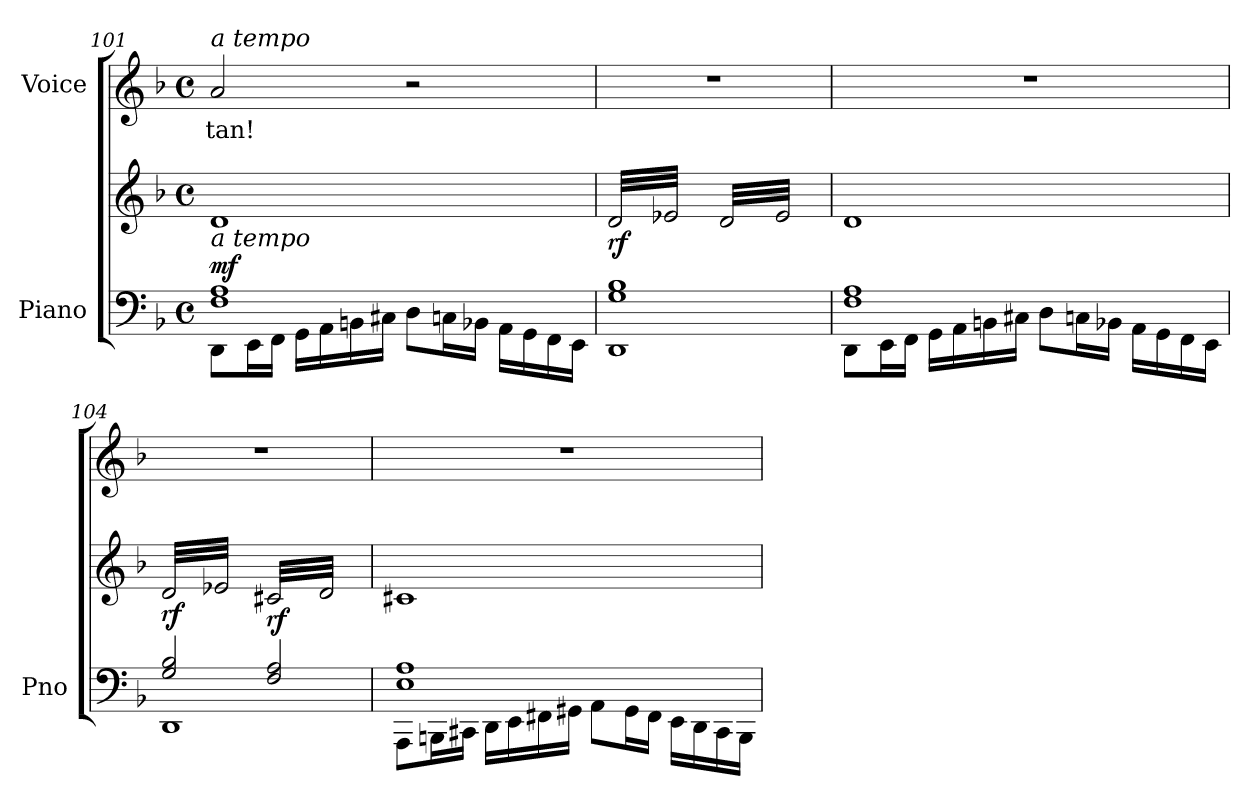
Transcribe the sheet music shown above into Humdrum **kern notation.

**kern	**kern	**dynam	**kern	**text
*part2	*part2	*part2	*part1	*part1
*staff3	*staff2	*staff2/3	*staff1	*staff1
*I"Piano	*	*	*I"Voice	*
*I'Pno	*	*	*	*
*clefF4	*clefG2	*	*clefG2	*
*k[b-]	*k[b-]	*	*k[b-]	*
*M4/4	*M4/4	*	*M4/4	*
*met(c)	*met(c)	*	*met(c)	*
=101	=101	=101	=101	=101
*^	*	*	*	*
!	!	!	!	!LO:TX:a:i:t=a tempo	!
!	!	!LO:TX:b:i:t=a tempo	!	!	!
!	!	!	!LO:DY:a=2	!	!LO:LY:b
8DD\L	1F 1A	1d	mf	2a/	-tan!
16EE\L	.	.	.	.	.
16FF\JJ	.	.	.	.	.
16GG\LL	.	.	.	.	.
16AA\	.	.	.	.	.
16BBn\	.	.	.	.	.
16C#X\JJ	.	.	.	.	.
8D\L	.	.	.	2r	.
16Cn\L	.	.	.	.	.
16BB-X\JJ	.	.	.	.	.
16AA\LL	.	.	.	.	.
16GG\	.	.	.	.	.
16FF\	.	.	.	.	.
16EE\JJ	.	.	.	.	.
=102	=102	=102	=102	=102	=102
!	!	!	!LO:DY:b	!	!
*	*	*tremolo	*	*	*
1G 1B-	1DD	(32d/LLL	rf	1r	.
.	.	32e-X/	.	.	.
.	.	32d/	.	.	.
.	.	32e-X/	.	.	.
.	.	32d/	.	.	.
.	.	32e-X/	.	.	.
.	.	32d/	.	.	.
.	.	32e-X/	.	.	.
.	.	32d/	.	.	.
.	.	32e-X/	.	.	.
.	.	32d/	.	.	.
.	.	32e-X/	.	.	.
.	.	32d/	.	.	.
.	.	32e-X/	.	.	.
.	.	32d/	.	.	.
.	.	32e-X/JJJ	.	.	.
.	.	32d/LLL	.	.	.
.	.	32e-/)	.	.	.
.	.	32d/	.	.	.
.	.	32e-/)	.	.	.
.	.	32d/	.	.	.
.	.	32e-/)	.	.	.
.	.	32d/	.	.	.
.	.	32e-/)	.	.	.
.	.	32d/	.	.	.
.	.	32e-/)	.	.	.
.	.	32d/	.	.	.
.	.	32e-/)	.	.	.
.	.	32d/	.	.	.
.	.	32e-/)	.	.	.
.	.	32d/	.	.	.
.	.	32e-/)JJJ	.	.	.
*	*	*Xtremolo	*	*	*
!!LO:LB:g=z
=103	=103	=103	=103	=103	=103
8DD\L	1F 1A	1d	.	1r	.
.	.	.	.	.	.
.	.	.	.	.	.
.	.	.	.	.	.
16EE\L	.	.	.	.	.
.	.	.	.	.	.
16FF\JJ	.	.	.	.	.
.	.	.	.	.	.
16GG\LL	.	.	.	.	.
16AA\	.	.	.	.	.
16BBn\	.	.	.	.	.
16C#X\JJ	.	.	.	.	.
8D\L	.	.	.	.	.
16Cn\L	.	.	.	.	.
16BB-X\JJ	.	.	.	.	.
16AA\LL	.	.	.	.	.
16GG\	.	.	.	.	.
16FF\	.	.	.	.	.
16EE\JJ	.	.	.	.	.
=104	=104	=104	=104	=104	=104
!	!	!	!LO:DY:b	!	!
*	*	*tremolo	*	*	*
2G/ 2B-/	1DD	(32d/LLL	rf	1r	.
.	.	32e-X/)	.	.	.
.	.	32d/	.	.	.
.	.	32e-X/)	.	.	.
.	.	32d/	.	.	.
.	.	32e-X/)	.	.	.
.	.	32d/	.	.	.
.	.	32e-X/)	.	.	.
.	.	32d/	.	.	.
.	.	32e-X/)	.	.	.
.	.	32d/	.	.	.
.	.	32e-X/)	.	.	.
.	.	32d/	.	.	.
.	.	32e-X/)	.	.	.
.	.	32d/	.	.	.
.	.	32e-X/)JJJ	.	.	.
!	!	!	!LO:DY:b	!	!
2F/ 2A/	.	(32c#X/LLL	rf	.	.
.	.	32d/)	.	.	.
.	.	32c#X/	.	.	.
.	.	32d/)	.	.	.
.	.	32c#X/	.	.	.
.	.	32d/)	.	.	.
.	.	32c#X/	.	.	.
.	.	32d/)	.	.	.
.	.	32c#X/	.	.	.
.	.	32d/)	.	.	.
.	.	32c#X/	.	.	.
.	.	32d/)	.	.	.
.	.	32c#X/	.	.	.
.	.	32d/)	.	.	.
.	.	32c#X/	.	.	.
.	.	32d/)JJJ	.	.	.
*	*	*Xtremolo	*	*	*
=105	=105	=105	=105	=105	=105
8AAA\L	1E 1A	1c#X	.	1r	.
.	.	.	.	.	.
.	.	.	.	.	.
.	.	.	.	.	.
16BBBn\L	.	.	.	.	.
.	.	.	.	.	.
16CC#X\JJ	.	.	.	.	.
.	.	.	.	.	.
16DD\LL	.	.	.	.	.
16EE\	.	.	.	.	.
16FF#X\	.	.	.	.	.
16GG#X\JJ	.	.	.	.	.
8AA\L	.	.	.	.	.
16GG#\L	.	.	.	.	.
16FF#\JJ	.	.	.	.	.
16EE\LL	.	.	.	.	.
16DD\	.	.	.	.	.
16CC#\	.	.	.	.	.
16BBB\JJ	.	.	.	.	.
*v	*v	*	*	*	*
=	=	=	=	=
*-	*-	*-	*-	*-
